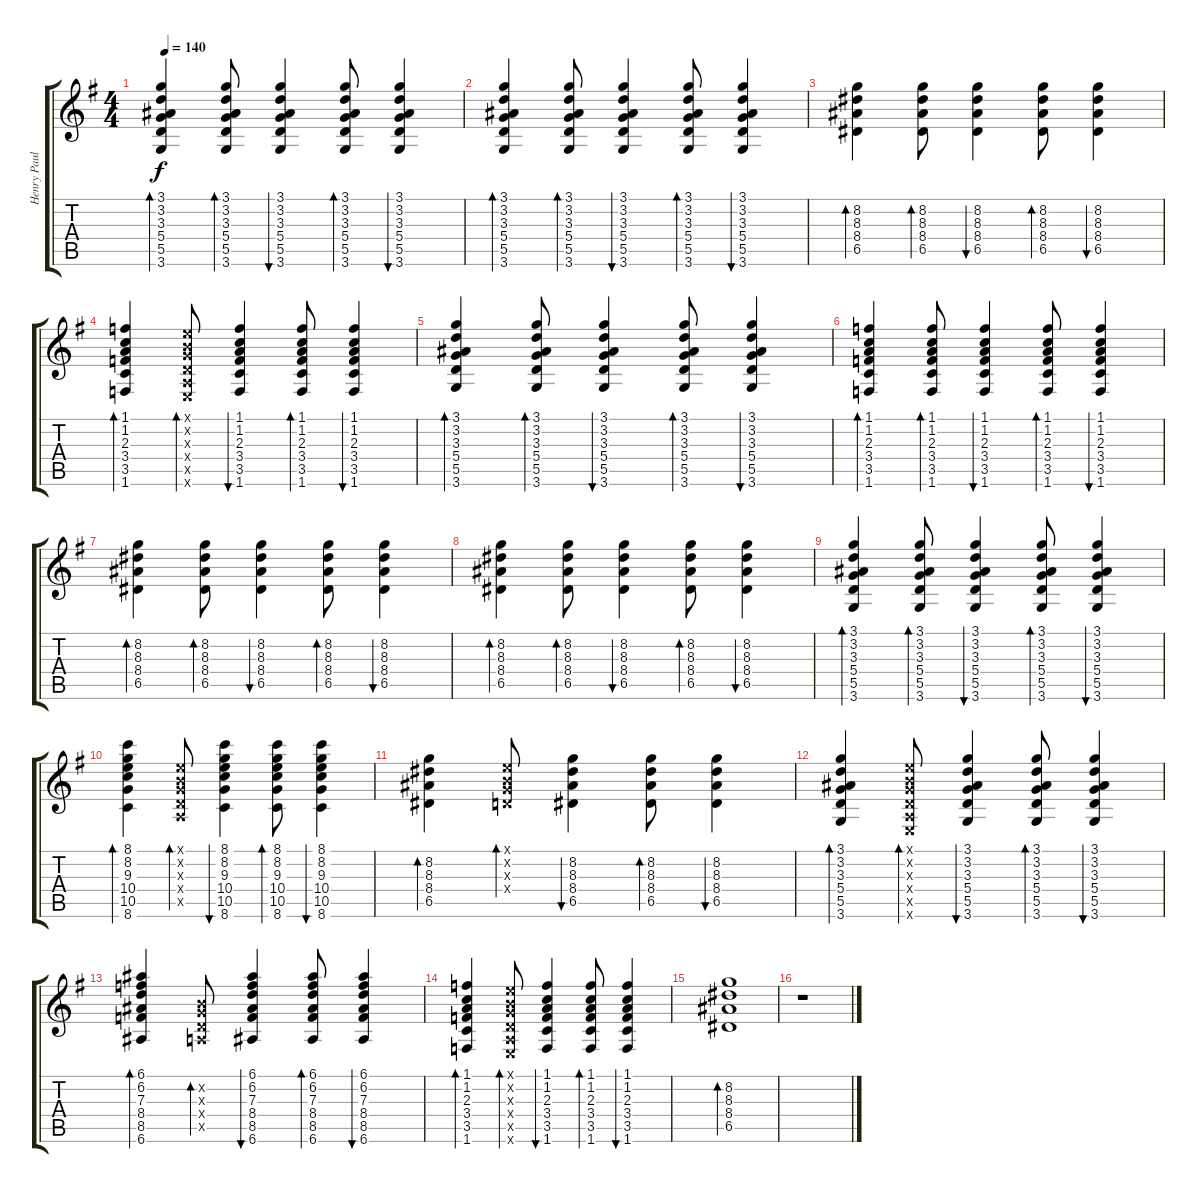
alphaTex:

\track ("Henry Paul Guitar" "Henry Paul") {instrument electricguitarclean}
\staff {score tabs}
\tuning (E4 B3 G3 D3 A2 E2) {hide}
\ts (4 4)
\tempo 140
\clef g2
\ks g
(3.1 3.2 3.3 5.4 5.5 3.6).4{bd 60 dy f} (3.1 3.2 3.3 5.4 5.5 3.6).8{bd 30} (3.1 3.2 3.3 5.4 5.5 3.6).4{bu 30} (3.1 3.2 3.3 5.4 5.5 3.6).8{bd 30} (3.1 3.2 3.3 5.4 5.5 3.6).4{bu 30} |
(3.1 3.2 3.3 5.4 5.5 3.6).4{bd 60} (3.1 3.2 3.3 5.4 5.5 3.6).8{bd 30} (3.1 3.2 3.3 5.4 5.5 3.6).4{bu 30} (3.1 3.2 3.3 5.4 5.5 3.6).8{bd 30} (3.1 3.2 3.3 5.4 5.5 3.6).4{bu 30} |
(8.2 8.3 8.4 6.5).4{bd 120} (8.2 8.3 8.4 6.5).8{bd 60} (8.2 8.3 8.4 6.5).4{bu 60} (8.2 8.3 8.4 6.5).8{bd 60} (8.2 8.3 8.4 6.5).4{bu 60} |
(1.1 1.2 2.3 3.4 3.5 1.6).4{bd 120} (0.1{x} 0.2{x} 0.3{x} 0.4{x} 0.5{x} 0.6{x}).8{bd 60} (1.1 1.2 2.3 3.4 3.5 1.6).4{bu 60} (1.1 1.2 2.3 3.4 3.5 1.6).8{bd 60} (1.1 1.2 2.3 3.4 3.5 1.6).4{bu 60} |
(3.1 3.2 3.3 5.4 5.5 3.6).4{bd 60} (3.1 3.2 3.3 5.4 5.5 3.6).8{bd 30} (3.1 3.2 3.3 5.4 5.5 3.6).4{bu 30} (3.1 3.2 3.3 5.4 5.5 3.6).8{bd 30} (3.1 3.2 3.3 5.4 5.5 3.6).4{bu 30} |
(1.1 1.2 2.3 3.4 3.5 1.6).4{bd 120} (1.1 1.2 2.3 3.4 3.5 1.6).8{bd 60} (1.1 1.2 2.3 3.4 3.5 1.6).4{bu 60} (1.1 1.2 2.3 3.4 3.5 1.6).8{bd 60} (1.1 1.2 2.3 3.4 3.5 1.6).4{bu 60} |
(8.2 8.3 8.4 6.5).4{bd 120} (8.2 8.3 8.4 6.5).8{bd 60} (8.2 8.3 8.4 6.5).4{bu 60} (8.2 8.3 8.4 6.5).8{bd 60} (8.2 8.3 8.4 6.5).4{bu 60} |
(8.2 8.3 8.4 6.5).4{bd 120} (8.2 8.3 8.4 6.5).8{bd 60} (8.2 8.3 8.4 6.5).4{bu 60} (8.2 8.3 8.4 6.5).8{bd 60} (8.2 8.3 8.4 6.5).4{bu 60} |
(3.1 3.2 3.3 5.4 5.5 3.6).4{bd 60} (3.1 3.2 3.3 5.4 5.5 3.6).8{bd 30} (3.1 3.2 3.3 5.4 5.5 3.6).4{bu 30} (3.1 3.2 3.3 5.4 5.5 3.6).8{bd 30} (3.1 3.2 3.3 5.4 5.5 3.6).4{bu 30} |
(8.1 8.2 9.3 10.4 10.5 8.6).4{bd 60} (0.1{x} 0.2{x} 0.3{x} 0.4{x} 0.5{x}).8{bd 30} (8.1 8.2 9.3 10.4 10.5 8.6).4{bu 30} (8.1 8.2 9.3 10.4 10.5 8.6).8{bd 30} (8.1 8.2 9.3 10.4 10.5 8.6).4{bu 30} |
(8.2 8.3 8.4 6.5).4{bd 120} (0.1{x} 0.2{x} 0.3{x} 0.4{x}).8{bd 60} (8.2 8.3 8.4 6.5).4{bu 60} (8.2 8.3 8.4 6.5).8{bd 60} (8.2 8.3 8.4 6.5).4{bu 60} |
(3.1 3.2 3.3 5.4 5.5 3.6).4{bd 60} (0.1{x} 0.2{x} 0.3{x} 0.4{x} 0.5{x} 0.6{x}).8{bd 30} (3.1 3.2 3.3 5.4 5.5 3.6).4{bu 30} (3.1 3.2 3.3 5.4 5.5 3.6).8{bd 30} (3.1 3.2 3.3 5.4 5.5 3.6).4{bu 30} |
(6.1 6.2 7.3 8.4 8.5 6.6).4{bd 120} (0.2{x} 0.3{x} 0.4{x} 0.5{x}).8{bd 60} (6.1 6.2 7.3 8.4 8.5 6.6).4{bu 60} (6.1 6.2 7.3 8.4 8.5 6.6).8{bd 60} (6.1 6.2 7.3 8.4 8.5 6.6).4{bu 60} |
(1.1 1.2 2.3 3.4 3.5 1.6).4{bd 120} (0.1{x} 0.2{x} 0.3{x} 0.4{x} 0.5{x} 0.6{x}).8{bd 60} (1.1 1.2 2.3 3.4 3.5 1.6).4{bu 60} (1.1 1.2 2.3 3.4 3.5 1.6).8{bd 60} (1.1 1.2 2.3 3.4 3.5 1.6).4{bu 60} |
(8.2 8.3 8.4 6.5).1{bd 120} |
r.1
